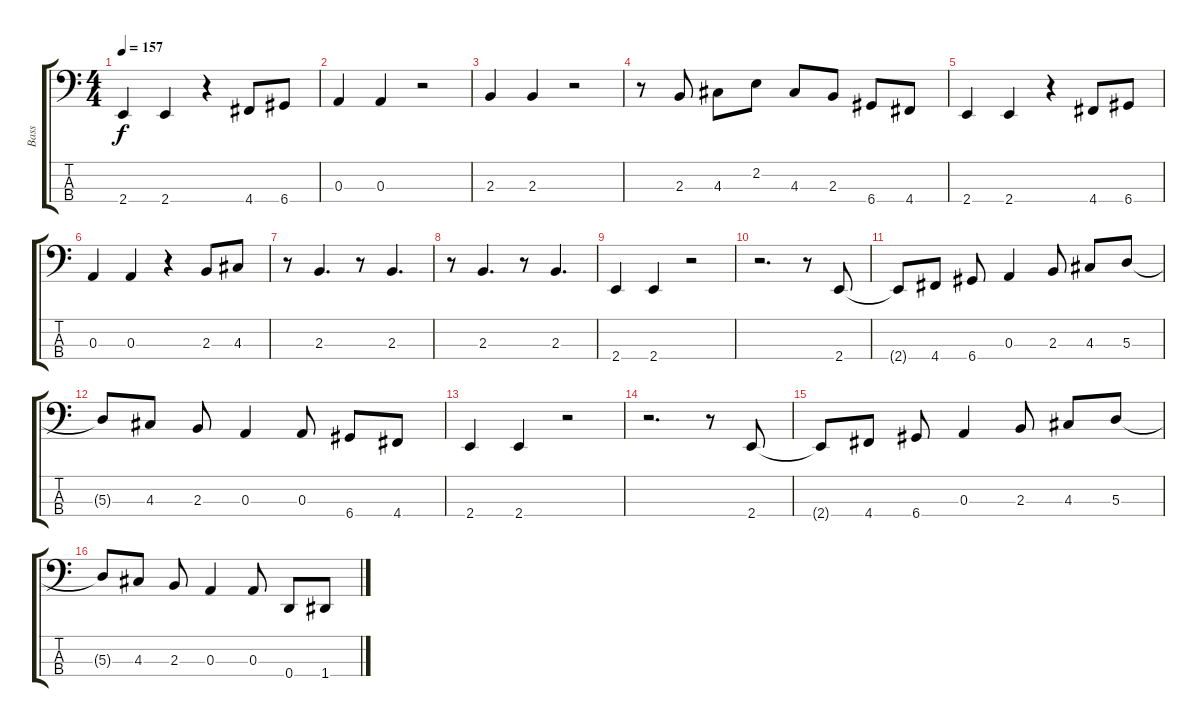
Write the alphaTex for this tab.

\track ("Bass" "Bass") {instrument electricbasspick}
\staff {score tabs}
\tuning (G2 D2 A1 D1) {hide}
\ts (4 4)
\tempo 157
\clef f4
\ks c
2.4.4{dy f} 2.4.4 r.4 4.4.8 6.4.8 |
0.3.4 0.3.4 r.2 |
2.3.4 2.3.4 r.2 |
r.8 2.3.8 4.3.8 2.2.8 4.3.8 2.3.8 6.4.8 4.4.8 |
2.4.4 2.4.4 r.4 4.4.8 6.4.8 |
0.3.4 0.3.4 r.4 2.3.8 4.3.8 |
r.8 2.3.4{d} r.8 2.3.4{d} |
r.8 2.3.4{d} r.8 2.3.4{d} |
2.4.4 2.4.4 r.2 |
r.2{d} r.8 2.4.8 |
2.4{t}.8 4.4.8 6.4.8 0.3.4 2.3.8 4.3.8 5.3.8 |
5.3{t}.8 4.3.8 2.3.8 0.3.4 0.3.8 6.4.8 4.4.8 |
2.4.4 2.4.4 r.2 |
r.2{d} r.8 2.4.8 |
2.4{t}.8 4.4.8 6.4.8 0.3.4 2.3.8 4.3.8 5.3.8 |
5.3{t}.8 4.3.8 2.3.8 0.3.4 0.3.8 0.4.8 1.4.8
